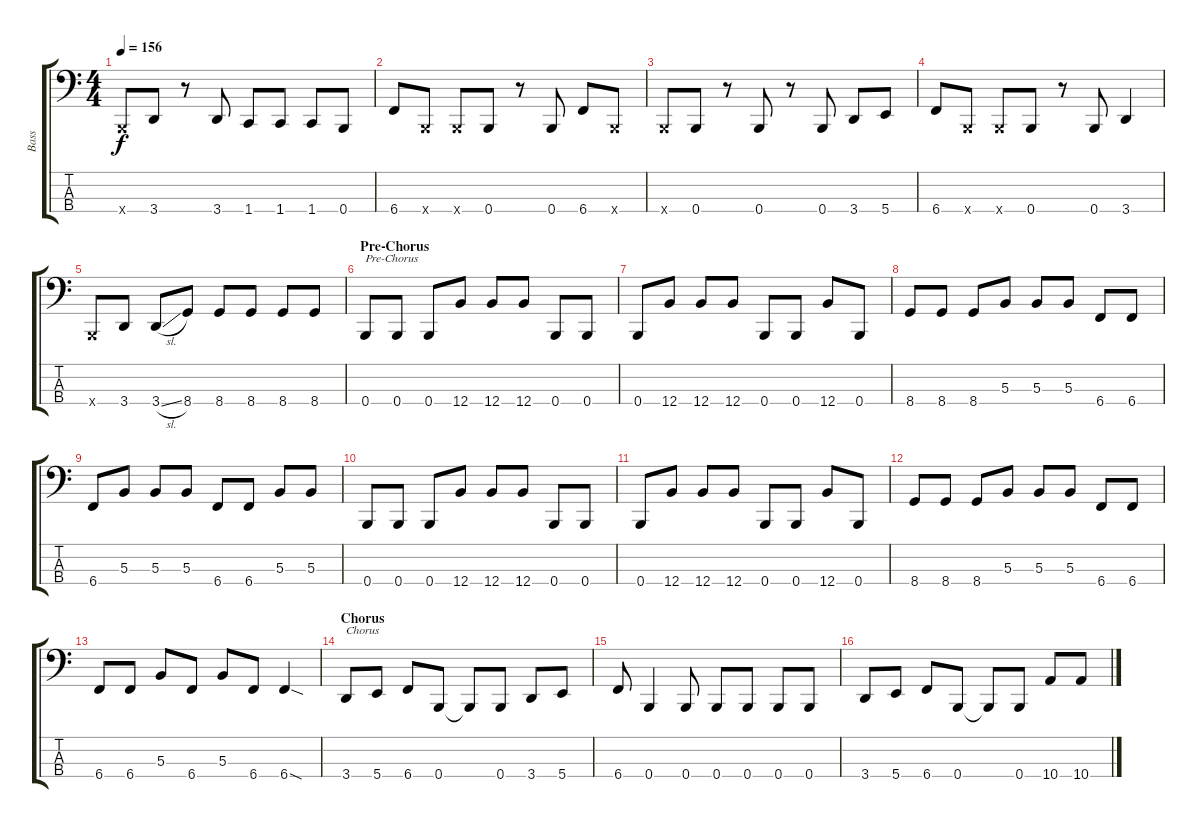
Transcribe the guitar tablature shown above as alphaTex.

\track ("Bass" "Bass") {instrument electricbasspick}
\staff {score tabs}
\tuning (E2 B1 Gb1 B0) {hide}
\ts (4 4)
\tempo 156
\clef f4
\ks c
0.4{x}.8{dy f} 3.4.8 r.8 3.4.8 1.4.8 1.4.8 1.4.8 0.4.8 |
6.4.8 0.4{x}.8 0.4{x}.8 0.4.8 r.8 0.4.8 6.4.8 0.4{x}.8 |
0.4{x}.8 0.4.8 r.8 0.4.8 r.8 0.4.8 3.4.8 5.4.8 |
6.4.8 0.4{x}.8 0.4{x}.8 0.4.8 r.8 0.4.8 3.4.4 |
0.4{x}.8 3.4.8 3.4{sl}.8 8.4.8 8.4.8 8.4.8 8.4.8 8.4.8 |
\section ("" "Pre-Chorus")
0.4.8{txt "Pre-Chorus"} 0.4.8 0.4.8 12.4.8 12.4.8 12.4.8 0.4.8 0.4.8 |
0.4.8 12.4.8 12.4.8 12.4.8 0.4.8 0.4.8 12.4.8 0.4.8 |
8.4.8 8.4.8 8.4.8 5.3.8 5.3.8 5.3.8 6.4.8 6.4.8 |
6.4.8 5.3.8 5.3.8 5.3.8 6.4.8 6.4.8 5.3.8 5.3.8 |
0.4.8 0.4.8 0.4.8 12.4.8 12.4.8 12.4.8 0.4.8 0.4.8 |
0.4.8 12.4.8 12.4.8 12.4.8 0.4.8 0.4.8 12.4.8 0.4.8 |
8.4.8 8.4.8 8.4.8 5.3.8 5.3.8 5.3.8 6.4.8 6.4.8 |
6.4.8 6.4.8 5.3.8 6.4.8 5.3.8 6.4.8 6.4{sod}.4 |
\section ("" "Chorus")
3.4.8{txt "Chorus"} 5.4.8 6.4.8 0.4.8 0.4{t}.8 0.4.8 3.4.8 5.4.8 |
6.4.8 0.4.4 0.4.8 0.4.8 0.4.8 0.4.8 0.4.8 |
3.4.8 5.4.8 6.4.8 0.4.8 0.4{t}.8 0.4.8 10.4.8 10.4.8
